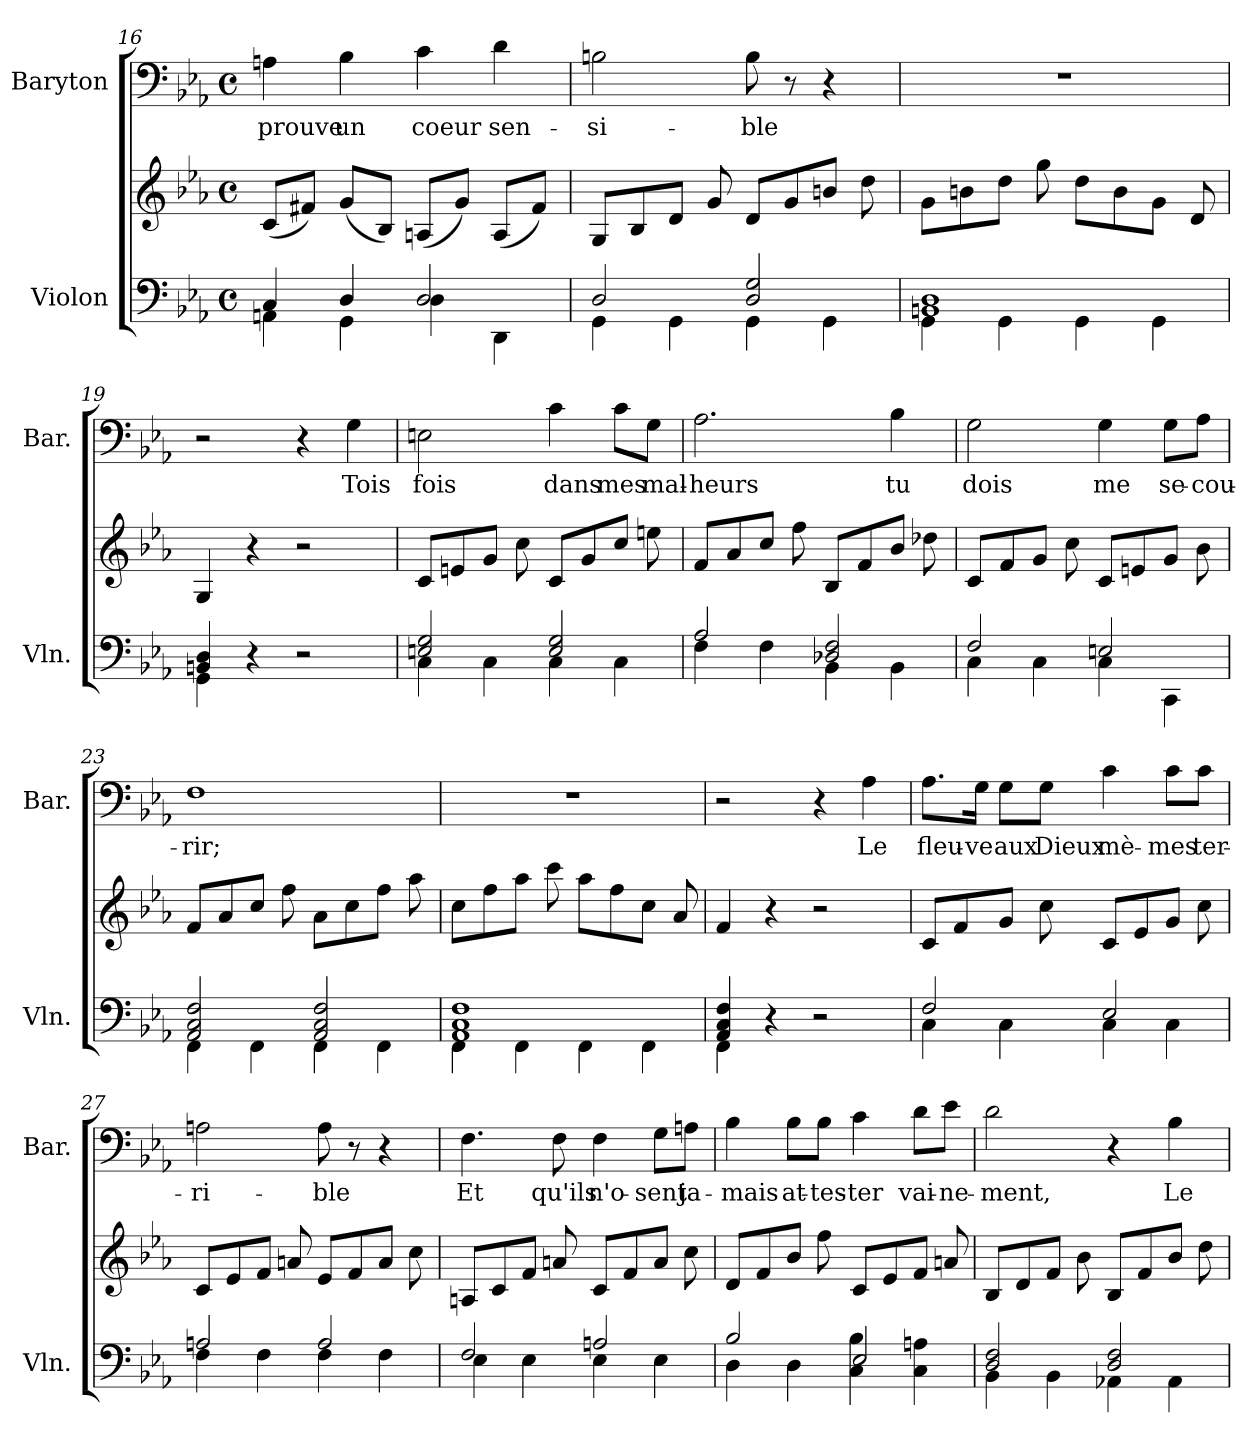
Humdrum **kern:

**kern	**kern	**kern	**text
*part2	*part2	*part1	*part1
*staff3	*staff2	*staff1	*staff1
*I"Violon	*	*I"Baryton	*
*I'Vln.	*	*I'Bar.	*
*clefF4	*clefG2	*clefF4	*
*k[b-e-a-]	*k[b-e-a-]	*k[b-e-a-]	*
*M4/4	*M4/4	*M4/4	*
*met(c)	*met(c)	*met(c)	*
=16	=16	=16	=16
*^	*	*	*
!	!	!	!	!LO:LY:b
4C/	4AAn\	(<8c/L	4An\	-prouve
.	.	8f#X/J)	.	.
!	!	!	!	!LO:LY:b
4D/	4GG\	(<8g/L	4B-\	un
.	.	8B-/J)	.	.
!	!	!	!	!LO:LY:b
2D/	4D\	(<8An/L	4c\	coeur
.	.	8g/J)	.	.
!	!	!	!	!LO:LY:b
.	4DD\	(<8A/L	4d\	sen-
.	.	8f#/J)	.	.
=17	=17	=17	=17	=17
!	!	!	!	!LO:LY:b
2D/	4GG\	8G/L	2Bn\	-si-
.	.	8B-/	.	.
.	4GG\	8d/J	.	.
.	.	8g/	.	.
!	!	!	!	!LO:LY:b
2D/ 2G/	4GG\	8d/L	8B\	-ble
.	.	8g/	8r	.
.	4GG\	8bn/J	4r	.
.	.	8dd\	.	.
!!LO:LB:g=z
=18	=18	=18	=18	=18
1BBn 1D	4GG\	8g\L	1r	.
.	.	8bn\	.	.
.	4GG\	8dd\J	.	.
.	.	8gg\	.	.
.	4GG\	8dd\L	.	.
.	.	8b\	.	.
.	4GG\	8g\J	.	.
.	.	8d/	.	.
=19	=19	=19	=19	=19
4BBn/ 4D/	4GG\	4G/	2r	.
4r	2.ryy	4r	.	.
2r	.	2r	4r	.
!	!	!	!	!LO:LY:b
.	.	.	4G\	Tois
=20	=20	=20	=20	=20
!	!	!	!	!LO:LY:b
2En/ 2G/	4C\	8c/L	2En\	fois
.	.	8en/	.	.
.	4C\	8g/J	.	.
.	.	8cc\	.	.
!	!	!	!	!LO:LY:b
2E/ 2G/	4C\	8c/L	4c\	dans
.	.	8g/	.	.
!	!	!	!	!LO:LY:b
.	4C\	8cc/J	8c\L	mes
!	!	!	!	!LO:LY:b
.	.	8een\	8G\J	mal-
=21	=21	=21	=21	=21
!	!	!	!	!LO:LY:b
2A-/	4F\	8f/L	2.A-\	-heurs
.	.	8a-/	.	.
.	4F\	8cc/J	.	.
.	.	8ff\	.	.
2D-X/ 2F/	4BB-\	8B-/L	.	.
.	.	8f/	.	.
!	!	!	!	!LO:LY:b
.	4BB-\	8b-/J	4B-\	tu
.	.	8dd-X\	.	.
!!LO:LB:g=z
=22	=22	=22	=22	=22
!	!	!	!	!LO:LY:b
2F/	4C\	8c/L	2G\	dois
.	.	8f/	.	.
.	4C\	8g/J	.	.
.	.	8cc\	.	.
!	!	!	!	!LO:LY:b
2En/	4C\	8c/L	4G\	me
.	.	8en/	.	.
!	!	!	!	!LO:LY:b
.	4CC\	8g/J	8G\L	se-
!	!	!	!	!LO:LY:b
.	.	8b-\	8A-\J	-cou-
=23	=23	=23	=23	=23
!	!	!	!	!LO:LY:b
2AA-/ 2C/ 2F/	4FF\	8f/L	1F	-rir;
.	.	8a-/	.	.
.	4FF\	8cc/J	.	.
.	.	8ff\	.	.
2AA-/ 2C/ 2F/	4FF\	8a-\L	.	.
.	.	8cc\	.	.
.	4FF\	8ff\J	.	.
.	.	8aa-\	.	.
=24	=24	=24	=24	=24
1AA- 1C 1F	4FF\	8cc\L	1r	.
.	.	8ff\	.	.
.	4FF\	8aa-\J	.	.
.	.	8ccc\	.	.
.	4FF\	8aa-\L	.	.
.	.	8ff\	.	.
.	4FF\	8cc\J	.	.
.	.	8a-/	.	.
=25	=25	=25	=25	=25
4AA-/ 4C/ 4F/	4FF\	4f/	2r	.
4r	2.ryy	4r	.	.
2r	.	2r	4r	.
!	!	!	!	!LO:LY:b
.	.	.	4A-\	Le
!!LO:LB:g=z
=26	=26	=26	=26	=26
!	!	!	!	!LO:LY:b
2F/	4C\	8c/L	8.A-\L	fleu-
.	.	8f/	.	.
!	!	!	!	!LO:LY:b
.	.	.	16G\Jk	-ve
!	!	!	!	!LO:LY:b
.	4C\	8g/J	8G\L	aux
!	!	!	!	!LO:LY:b
.	.	8cc\	8G\J	Dieux
!	!	!	!	!LO:LY:b
2E-/	4C\	8c/L	4c\	mè-
.	.	8e-/	.	.
!	!	!	!	!LO:LY:b
.	4C\	8g/J	8c\L	-mes
!	!	!	!	!LO:LY:b
.	.	8cc\	8c\J	ter-
=27	=27	=27	=27	=27
!	!	!	!	!LO:LY:b
2An/	4F\	8c/L	2An\	ri-
.	.	8e-/	.	.
.	4F\	8f/J	.	.
.	.	8an/	.	.
!	!	!	!	!LO:LY:b
2A/	4F\	8e-/L	8A\	-ble
.	.	8f/	8r	.
.	4F\	8a/J	4r	.
.	.	8cc\	.	.
=28	=28	=28	=28	=28
!	!	!	!	!LO:LY:b
2F/	4E-\	8An/L	4.F\	Et
.	.	8c/	.	.
.	4E-\	8f/J	.	.
!	!	!	!	!LO:LY:b
.	.	8an/	8F\	qu'ils
!	!	!	!	!LO:LY:b
2An/	4E-\	8c/L	4F\	n'o-
.	.	8f/	.	.
!	!	!	!	!LO:LY:b
.	4E-\	8a/J	8G\L	sent
!	!	!	!	!LO:LY:b
.	.	8cc\	8An\J	ja-
!!LO:PB:g=z
=29	=29	=29	=29	=29
!	!	!	!	!LO:LY:b
2B-/	4D\	8d/L	4B-\	-mais
.	.	8f/	.	.
!	!	!	!	!LO:LY:b
.	4D\	8b-/J	8B-\L	at-
!	!	!	!	!LO:LY:b
.	.	8ff\	8B-\J	-tes-
!	!	!	!	!LO:LY:b
2E-/	4C\ 4B-\	8c/L	4c\	-ter
.	.	8e-/	.	.
!	!	!	!	!LO:LY:b
.	4C\ 4An\	8f/J	8d\L	vai-
!	!	!	!	!LO:LY:b
.	.	8an/	8e-\J	-ne-
=30	=30	=30	=30	=30
!	!	!	!	!LO:LY:b
2D/ 2F/	4BB-\	8B-/L	2d\	-ment,
.	.	8d/	.	.
.	4BB-\	8f/J	.	.
.	.	8b-\	.	.
2D/ 2F/	4AA-X\	8B-/L	4r	.
.	.	8f/	.	.
!	!	!	!	!LO:LY:b
.	4AA-\	8b-/J	4B-\	Le
.	.	8dd\	.	.
*v	*v	*	*	*
=	=	=	=
*-	*-	*-	*-
